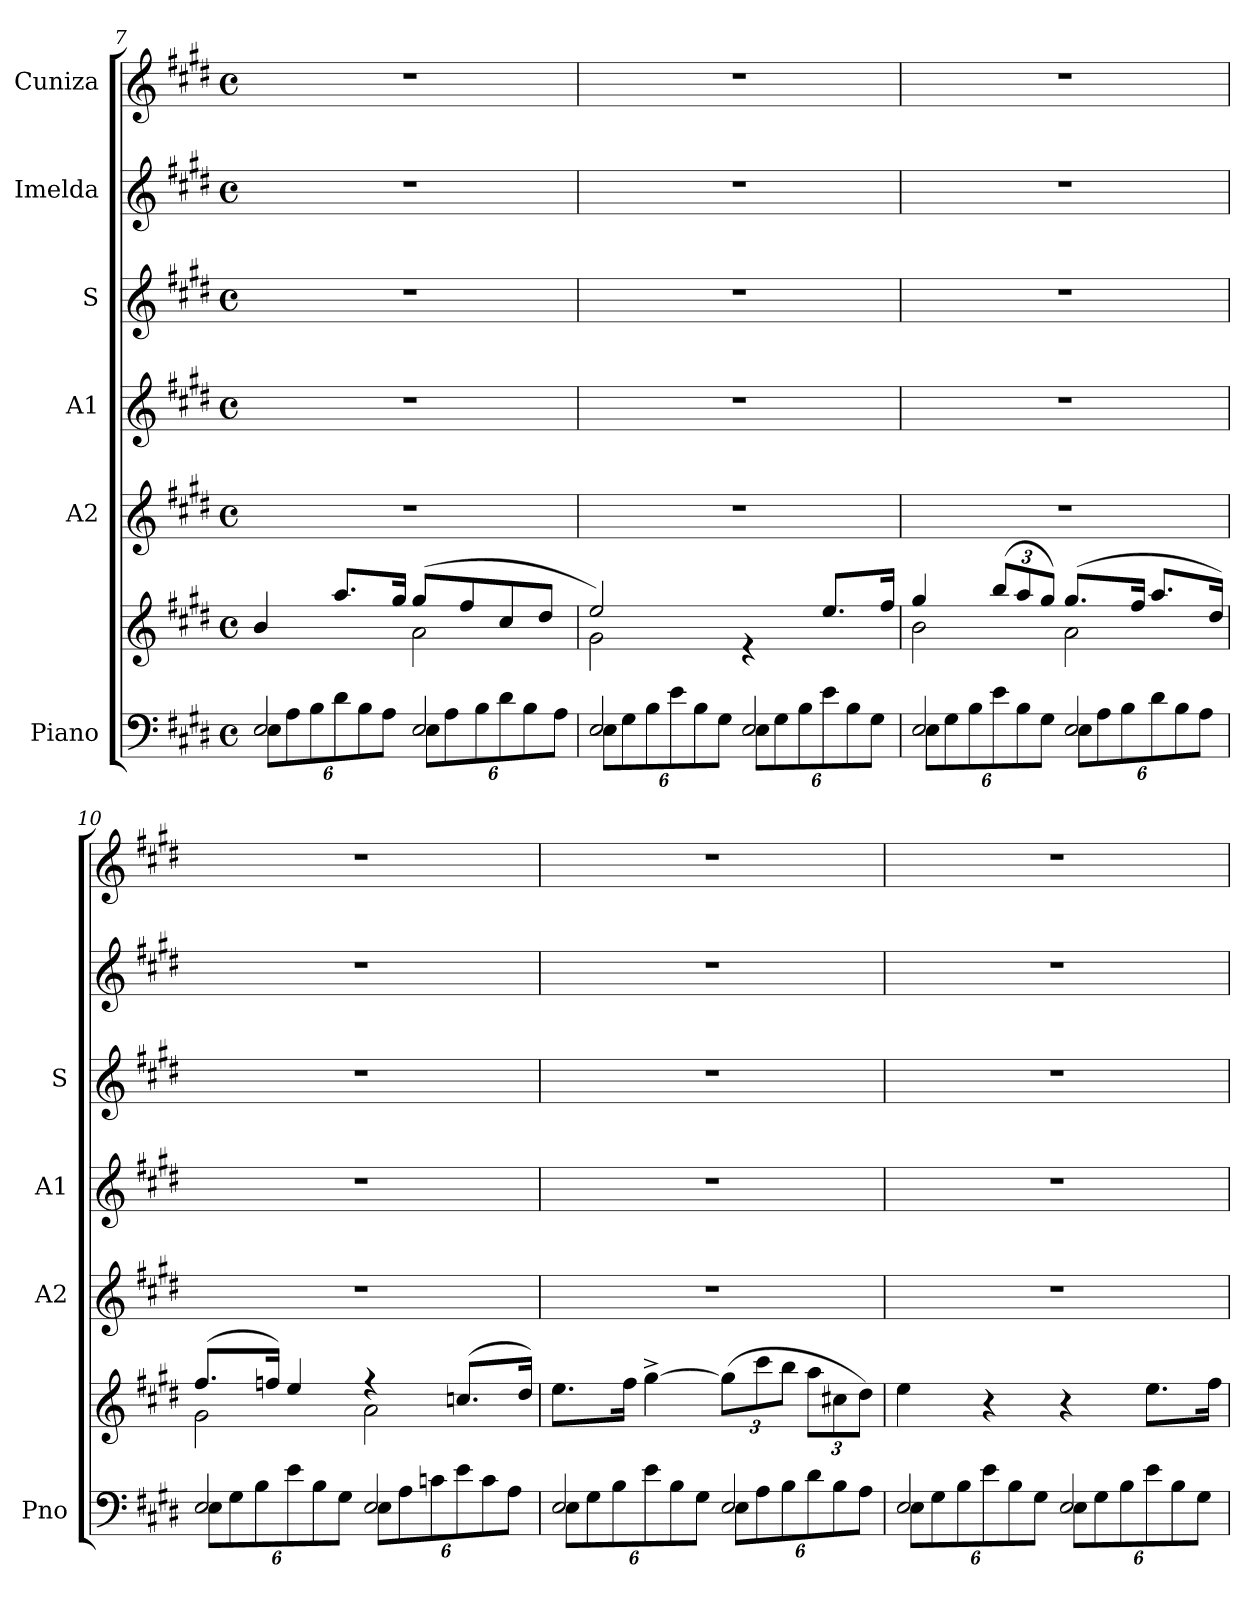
**kern	**kern	**kern	**kern	**kern	**kern	**kern
*part6	*part6	*part5	*part4	*part3	*part2	*part1
*staff7	*staff6	*staff5	*staff4	*staff3	*staff2	*staff1
*I"Piano	*	*I"A2	*I"A1	*I"S	*I"Imelda	*I"Cuniza
*I'Pno	*	*I'A2	*I'A1	*I'S	*	*
*clefF4	*clefG2	*clefG2	*clefG2	*clefG2	*clefG2	*clefG2
*k[f#c#g#d#]	*k[f#c#g#d#]	*k[f#c#g#d#]	*k[f#c#g#d#]	*k[f#c#g#d#]	*k[f#c#g#d#]	*k[f#c#g#d#]
*M4/4	*M4/4	*M4/4	*M4/4	*M4/4	*M4/4	*M4/4
*met(c)	*met(c)	*met(c)	*met(c)	*met(c)	*met(c)	*met(c)
=7	=7	=7	=7	=7	=7	=7
*^	*	*	*	*	*	*
*	*Xbrackettup	*	*	*	*	*	*
*	*	*^	*	*	*	*	*
2E/	12E\L	4b/	2ryy	1r	1r	1r	1r	1r
.	12A\	.	.	.	.	.	.	.
.	12B\	.	.	.	.	.	.	.
.	12d#\	8.aa/L	.	.	.	.	.	.
.	12B\	.	.	.	.	.	.	.
.	12A\J	.	.	.	.	.	.	.
.	.	16gg#/Jk	.	.	.	.	.	.
2E/	12E\L	(8gg#/L	2a\	.	.	.	.	.
.	12A\	.	.	.	.	.	.	.
.	.	8ff#/	.	.	.	.	.	.
.	12B\	.	.	.	.	.	.	.
.	12d#\	8cc#/	.	.	.	.	.	.
.	12B\	.	.	.	.	.	.	.
.	.	8dd#/J	.	.	.	.	.	.
.	12A\J	.	.	.	.	.	.	.
=8	=8	=8	=8	=8	=8	=8	=8	=8
2E/	12E\L	2ee/)	2g#\	1r	1r	1r	1r	1r
.	12G#\	.	.	.	.	.	.	.
.	12B\	.	.	.	.	.	.	.
.	12e\	.	.	.	.	.	.	.
.	12B\	.	.	.	.	.	.	.
.	12G#\J	.	.	.	.	.	.	.
2E/	12E\L	4re	2ryy	.	.	.	.	.
.	12G#\	.	.	.	.	.	.	.
.	12B\	.	.	.	.	.	.	.
.	12e\	8.ee/L	.	.	.	.	.	.
.	12B\	.	.	.	.	.	.	.
.	12G#\J	.	.	.	.	.	.	.
.	.	16ff#/Jk	.	.	.	.	.	.
!!LO:LB:g=z
=9	=9	=9	=9	=9	=9	=9	=9	=9
2E/	12E\L	4gg#/	2b\	1r	1r	1r	1r	1r
.	12G#\	.	.	.	.	.	.	.
.	12B\	.	.	.	.	.	.	.
*	*	*Xbrackettup	*	*	*	*	*	*
.	12e\	(12bb/L	.	.	.	.	.	.
.	12B\	12aa/	.	.	.	.	.	.
.	12G#\J	12gg#/J)	.	.	.	.	.	.
2E/	12E\L	(8.gg#/L	2a\	.	.	.	.	.
.	12A\	.	.	.	.	.	.	.
.	12B\	.	.	.	.	.	.	.
.	.	16ff#/Jk	.	.	.	.	.	.
.	12d#\	8.aa/L	.	.	.	.	.	.
.	12B\	.	.	.	.	.	.	.
.	12A\J	.	.	.	.	.	.	.
.	.	16dd#/Jk)	.	.	.	.	.	.
=10	=10	=10	=10	=10	=10	=10	=10	=10
2E/	12E\L	(8.ff#/L	2g#\	1r	1r	1r	1r	1r
.	12G#\	.	.	.	.	.	.	.
.	12B\	.	.	.	.	.	.	.
.	.	16ffn/Jk)	.	.	.	.	.	.
.	12e\	4ee/	.	.	.	.	.	.
.	12B\	.	.	.	.	.	.	.
.	12G#\J	.	.	.	.	.	.	.
2E/	12E\L	4r	2a\	.	.	.	.	.
.	12A\	.	.	.	.	.	.	.
.	12cn\	.	.	.	.	.	.	.
.	12e\	(8.ccn/L	.	.	.	.	.	.
.	12c\	.	.	.	.	.	.	.
.	12A\J	.	.	.	.	.	.	.
.	.	16dd#/Jk)	.	.	.	.	.	.
*	*	*v	*v	*	*	*	*	*
=11	=11	=11	=11	=11	=11	=11	=11
2E/	12E\L	8.ee\L	1r	1r	1r	1r	1r
.	12G#\	.	.	.	.	.	.
.	12B\	.	.	.	.	.	.
.	.	16ff#\Jk	.	.	.	.	.
.	12e\	[4gg#^\	.	.	.	.	.
.	12B\	.	.	.	.	.	.
.	12G#\J	.	.	.	.	.	.
2E/	12E\L	(12gg#\L]	.	.	.	.	.
.	12A\	12ccc#\	.	.	.	.	.
.	12B\	12bb\J	.	.	.	.	.
.	12d#\	12aa\L	.	.	.	.	.
.	12B\	12cc#X\	.	.	.	.	.
.	12A\J	12dd#\J)	.	.	.	.	.
!!LO:PB:g=z
=12	=12	=12	=12	=12	=12	=12	=12
2E/	12E\L	4ee\	1r	1r	1r	1r	1r
.	12G#\	.	.	.	.	.	.
.	12B\	.	.	.	.	.	.
.	12e\	4r	.	.	.	.	.
.	12B\	.	.	.	.	.	.
.	12G#\J	.	.	.	.	.	.
2E/	12E\L	4r	.	.	.	.	.
.	12G#\	.	.	.	.	.	.
.	12B\	.	.	.	.	.	.
.	12e\	8.ee\L	.	.	.	.	.
.	12B\	.	.	.	.	.	.
.	12G#\J	.	.	.	.	.	.
.	.	16ff#\Jk	.	.	.	.	.
*v	*v	*	*	*	*	*	*
=	=	=	=	=	=	=
*-	*-	*-	*-	*-	*-	*-
